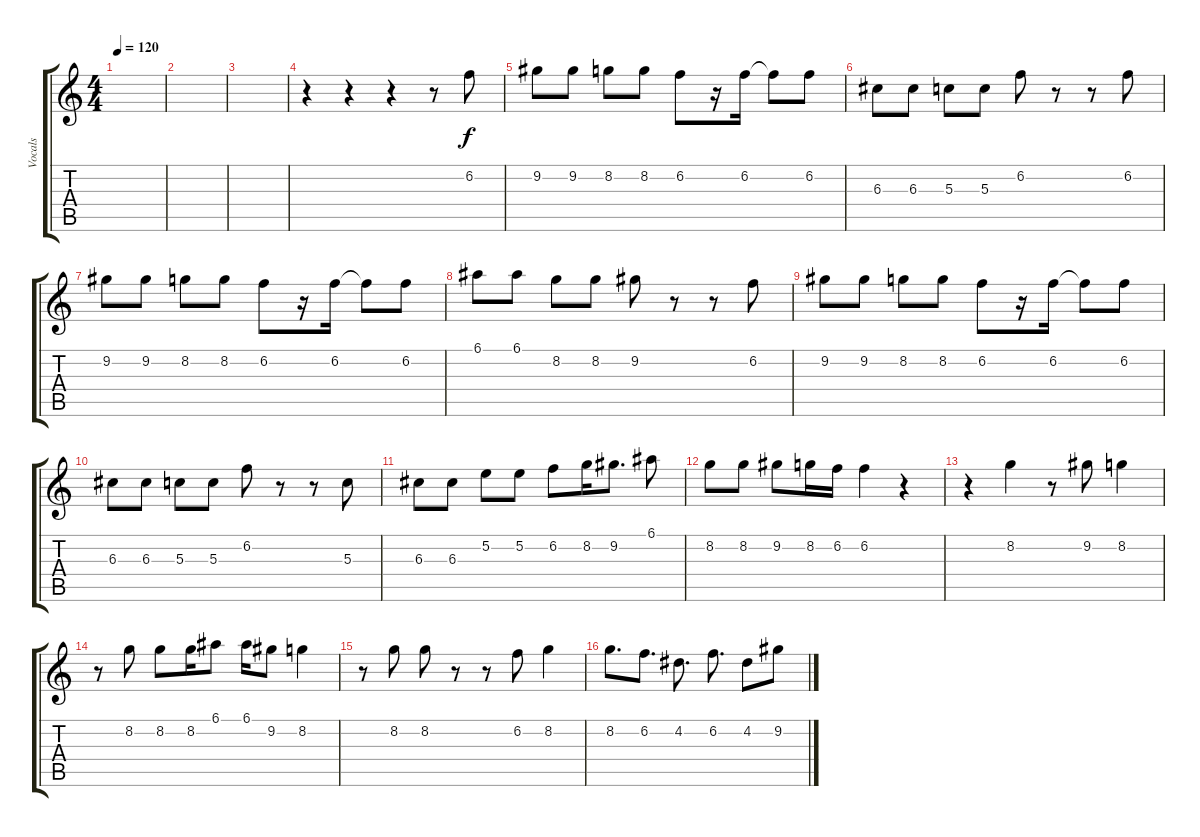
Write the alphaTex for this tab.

\track ("Vocals" "Vocals") {instrument distortionguitar}
\staff {score tabs}
\tuning (E4 B3 G3 D3 A2 E2) {hide}
\ts (4 4)
\tempo 120
\clef g2
\ks c
|
|
|
r.4 r.4 r.4 r.8 6.2.8 |
9.2.8 9.2.8 8.2.8 8.2.8 6.2.8 r.16 6.2.16 6.2{t}.8 6.2.8 |
6.3.8 6.3.8 5.3.8 5.3.8 6.2.8 r.8 r.8 6.2.8 |
9.2.8 9.2.8 8.2.8 8.2.8 6.2.8 r.16 6.2.16 6.2{t}.8 6.2.8 |
6.1.8 6.1.8 8.2.8 8.2.8 9.2.8 r.8 r.8 6.2.8 |
9.2.8 9.2.8 8.2.8 8.2.8 6.2.8 r.16 6.2.16 6.2{t}.8 6.2.8 |
6.3.8 6.3.8 5.3.8 5.3.8 6.2.8 r.8 r.8 5.3.8 |
6.3.8 6.3.8 5.2.8 5.2.8 6.2.8 8.2.16 9.2.8{d} 6.1.8 |
8.2.8 8.2.8 9.2.8 8.2.16 6.2.16 6.2.4 r.4 |
r.4 8.2.4 r.8 9.2.8 8.2.4 |
r.8 8.2.8 8.2.8 8.2.16 6.1.8 6.1.16 9.2.8 8.2.4 |
r.8 8.2.8 8.2.8 r.8 r.8 6.2.8 8.2.4 |
8.2.8{d} 6.2.8{d} 4.2.8{d} 6.2.8{d} 4.2.8 9.2.8
